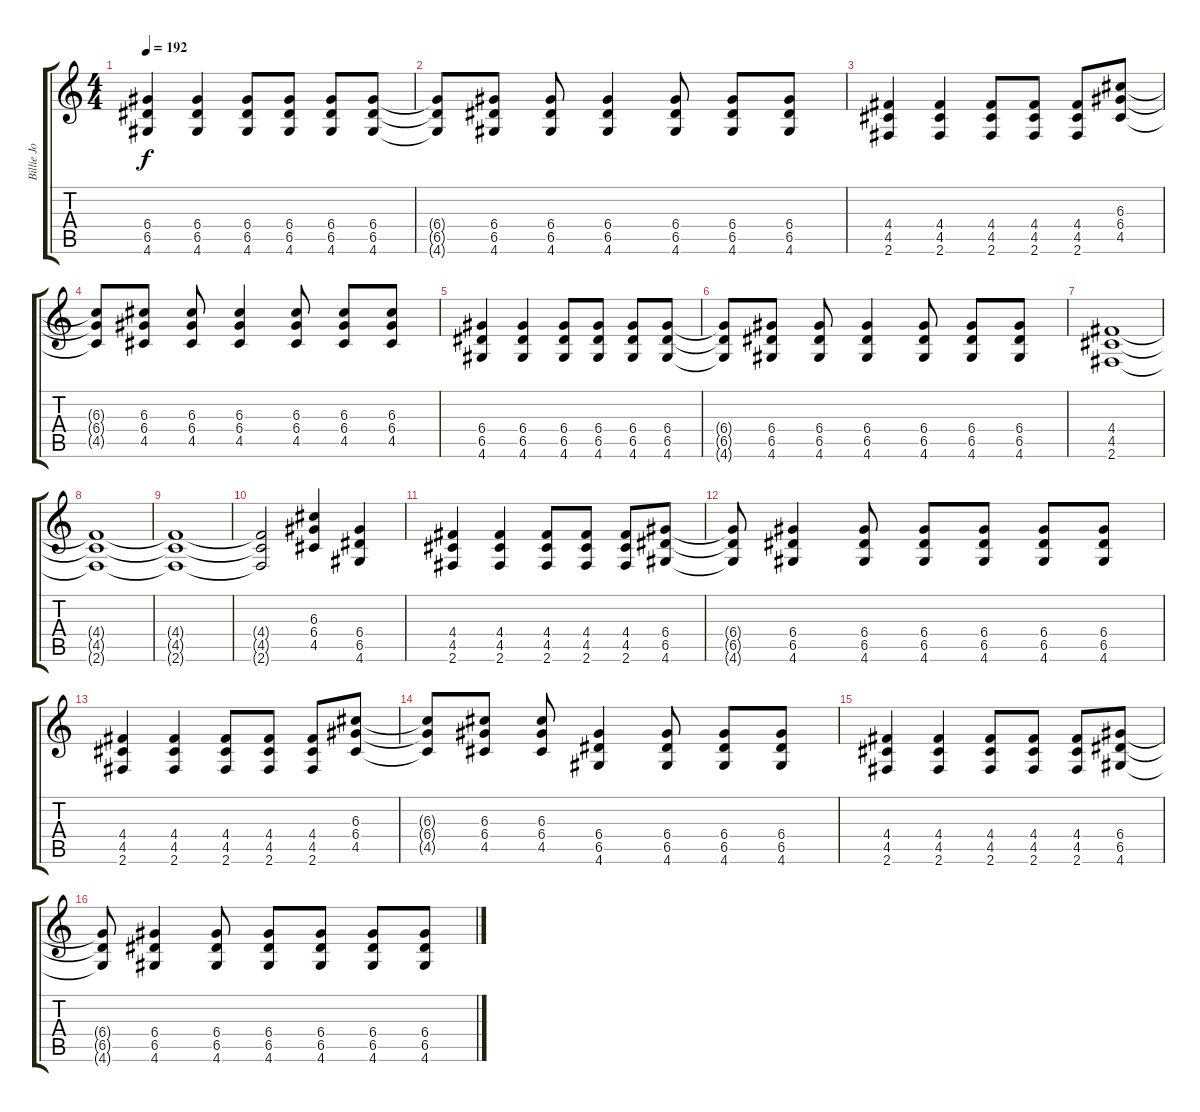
\track (" Billie Joe" " Billie Jo") {solo instrument overdrivenguitar}
\staff {score tabs}
\tuning (E4 B3 G3 D3 A2 E2) {hide}
\ts (4 4)
\tempo 192
\clef g2
\ks c
(6.4 6.5 4.6).4{dy f} (6.4 6.5 4.6).4 (6.4 6.5 4.6).8 (6.4 6.5 4.6).8 (6.4 6.5 4.6).8 (6.4 6.5 4.6).8 |
(6.4{t} 6.5{t} 4.6{t}).8 (6.4 6.5 4.6).8 (6.4 6.5 4.6).8 (6.4 6.5 4.6).4 (6.4 6.5 4.6).8 (6.4 6.5 4.6).8 (6.4 6.5 4.6).8 |
(4.4 4.5 2.6).4 (4.4 4.5 2.6).4 (4.4 4.5 2.6).8 (4.4 4.5 2.6).8 (4.4 4.5 2.6).8 (6.3 6.4 4.5).8 |
(6.3{t} 6.4{t} 4.5{t}).8 (6.3 6.4 4.5).8 (6.3 6.4 4.5).8 (6.3 6.4 4.5).4 (6.3 6.4 4.5).8 (6.3 6.4 4.5).8 (6.3 6.4 4.5).8 |
(6.4 6.5 4.6).4 (6.4 6.5 4.6).4 (6.4 6.5 4.6).8 (6.4 6.5 4.6).8 (6.4 6.5 4.6).8 (6.4 6.5 4.6).8 |
(6.4{t} 6.5{t} 4.6{t}).8 (6.4 6.5 4.6).8 (6.4 6.5 4.6).8 (6.4 6.5 4.6).4 (6.4 6.5 4.6).8 (6.4 6.5 4.6).8 (6.4 6.5 4.6).8 |
(4.4 4.5 2.6).1 |
(4.4{t} 4.5{t} 2.6{t}).1 |
(4.4{t} 4.5{t} 2.6{t}).1 |
(4.4{t} 4.5{t} 2.6{t}).2 (6.3 6.4 4.5).4 (6.4 6.5 4.6).4 |
(4.4 4.5 2.6).4 (4.4 4.5 2.6).4 (4.4 4.5 2.6).8 (4.4 4.5 2.6).8 (4.4 4.5 2.6).8 (6.4 6.5 4.6).8 |
(6.4{t} 6.5{t} 4.6{t}).8 (6.4 6.5 4.6).4 (6.4 6.5 4.6).8 (6.4 6.5 4.6).8 (6.4 6.5 4.6).8 (6.4 6.5 4.6).8 (6.4 6.5 4.6).8 |
(4.4 4.5 2.6).4 (4.4 4.5 2.6).4 (4.4 4.5 2.6).8 (4.4 4.5 2.6).8 (4.4 4.5 2.6).8 (6.3 6.4 4.5).8 |
(6.3{t} 6.4{t} 4.5{t}).8 (6.3 6.4 4.5).8 (6.3 6.4 4.5).8 (6.4 6.5 4.6).4 (6.4 6.5 4.6).8 (6.4 6.5 4.6).8 (6.4 6.5 4.6).8 |
(4.4 4.5 2.6).4 (4.4 4.5 2.6).4 (4.4 4.5 2.6).8 (4.4 4.5 2.6).8 (4.4 4.5 2.6).8 (6.4 6.5 4.6).8 |
(6.4{t} 6.5{t} 4.6{t}).8 (6.4 6.5 4.6).4 (6.4 6.5 4.6).8 (6.4 6.5 4.6).8 (6.4 6.5 4.6).8 (6.4 6.5 4.6).8 (6.4 6.5 4.6).8
